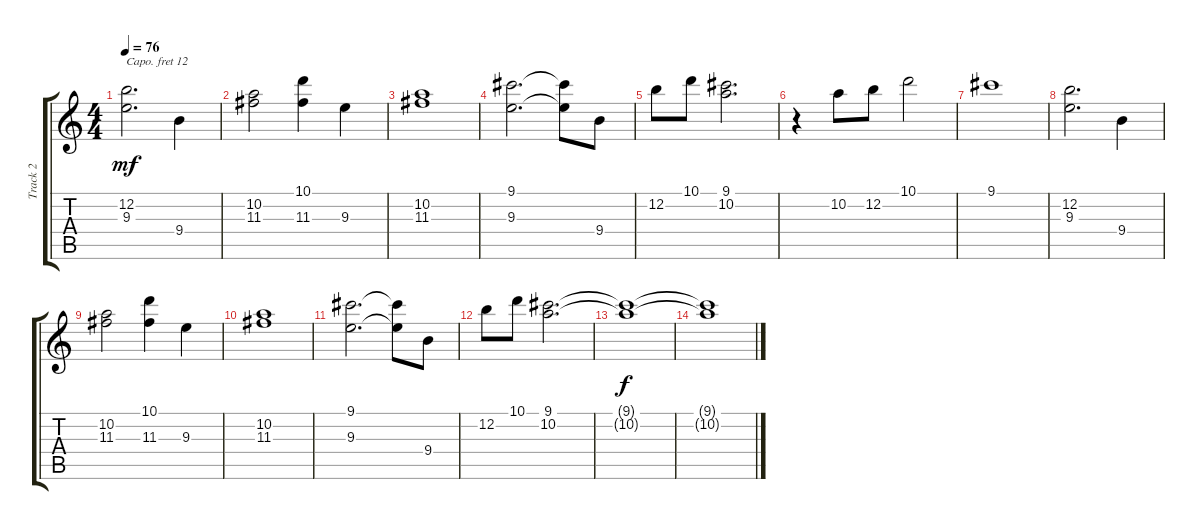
\track ("Track 2" "Track 2") {instrument brightacousticpiano}
\staff {score tabs}
\capo 12
\tuning (E4 B3 G3 D3 A2 E2) {hide}
\ts (4 4)
\tempo 76
\clef g2
\ks c
(12.2 9.3).2{d dy mf} 9.4.4 |
(10.2 11.3).2 (10.1 11.3).4 9.3.4 |
(10.2 11.3).1 |
(9.1 9.3).2{d} (9.1{t} 9.3{t}).8 9.4.8 |
12.2.8 10.1.8 (9.1 10.2).2{d} |
r.4 10.2.8 12.2.8 10.1.2 |
9.1.1 |
(12.2 9.3).2{d} 9.4.4 |
(10.2 11.3).2 (10.1 11.3).4 9.3.4 |
(10.2 11.3).1 |
(9.1 9.3).2{d} (9.1{t} 9.3{t}).8 9.4.8 |
12.2.8 10.1.8 (9.1 10.2).2{d} |
(9.1{t} 10.2{t}).1{dy f} |
(9.1{t} 10.2{t}).1
